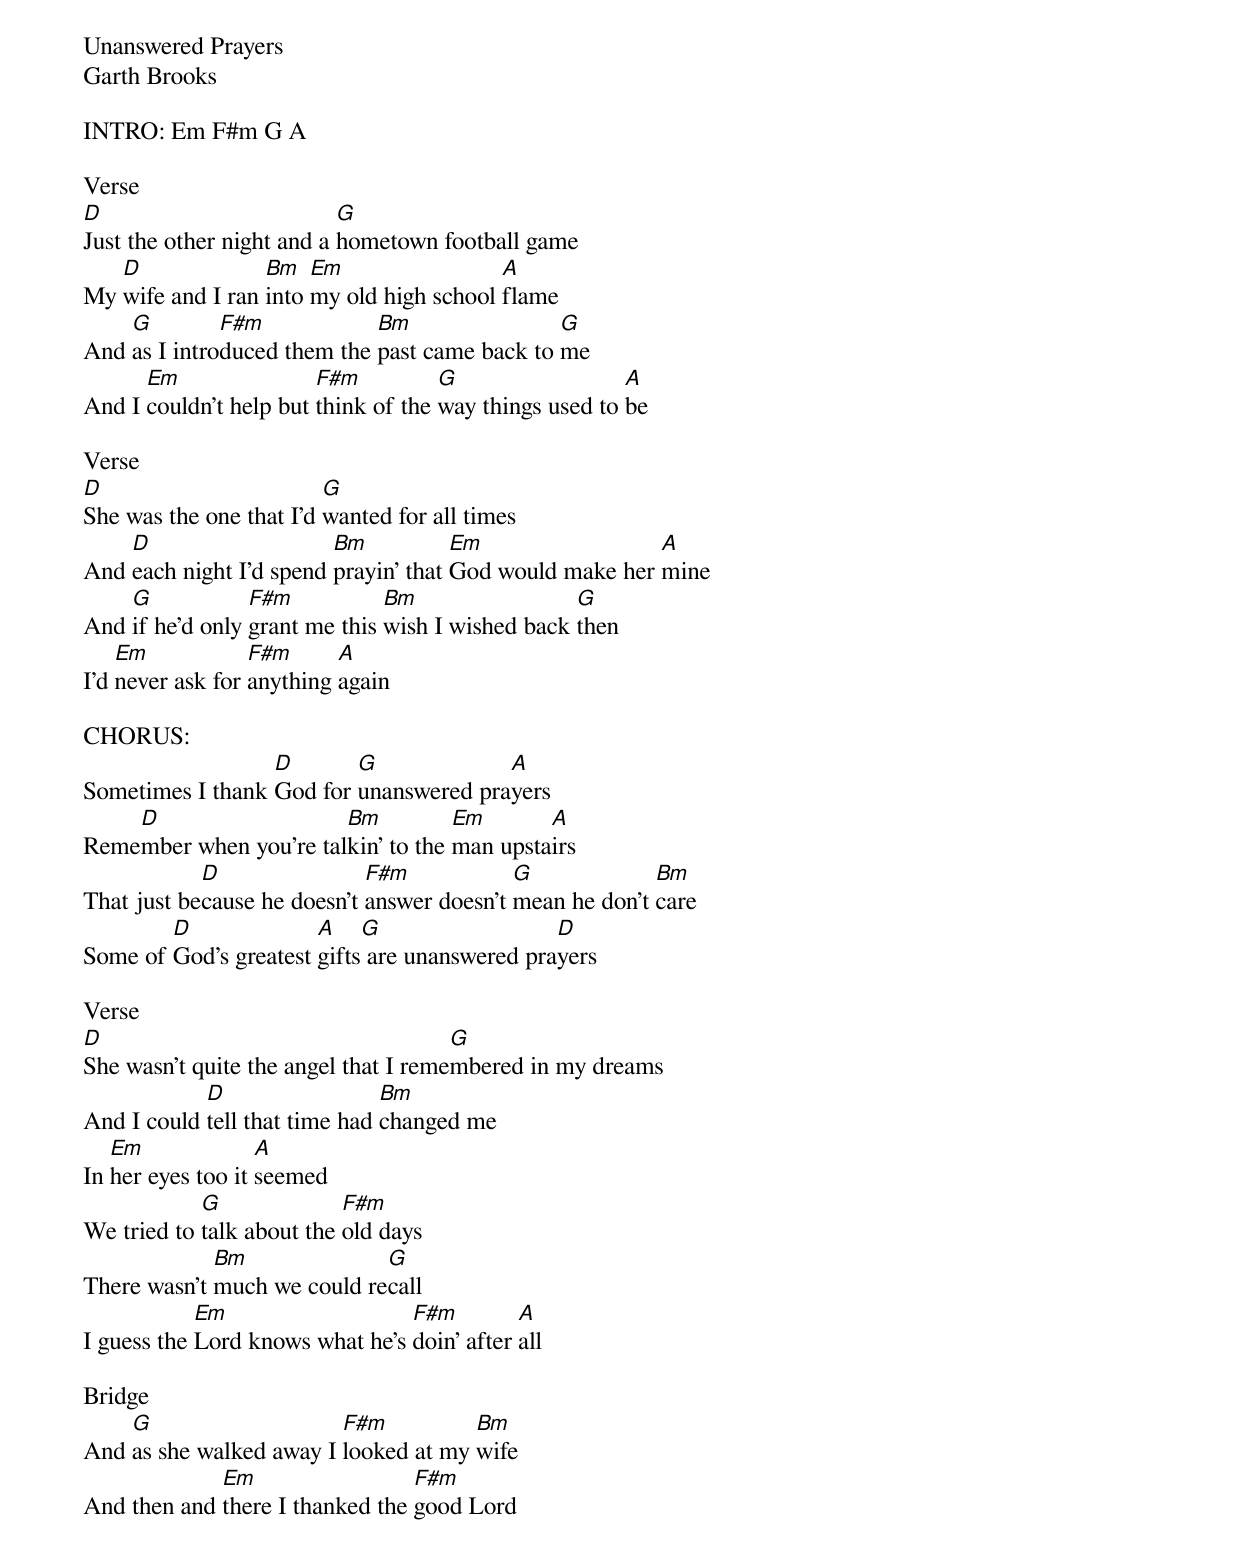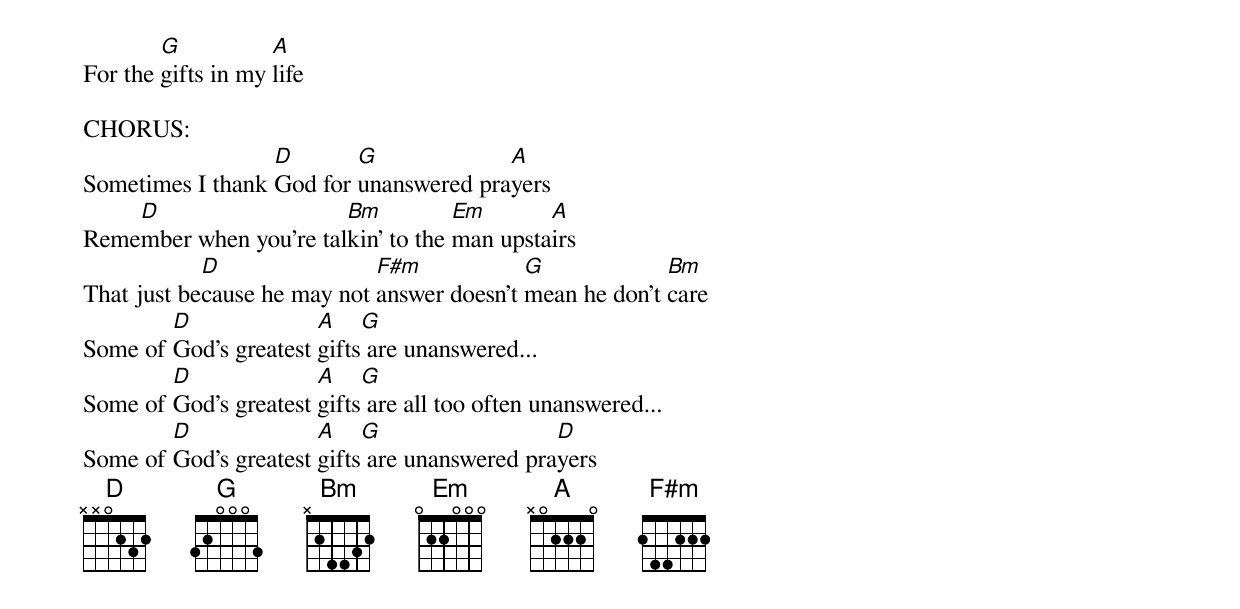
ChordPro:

Unanswered Prayers
Garth Brooks

INTRO: Em F#m G A

Verse
[D]Just the other night and a [G]hometown football game
My [D]wife and I ran [Bm]into [Em]my old high school [A]flame
And [G]as I intro[F#m]duced them the [Bm]past came back to [G]me
And I [Em]couldn't help but [F#m]think of the [G]way things used to [A]be

Verse
[D]She was the one that I'd [G]wanted for all times
And [D]each night I'd spend [Bm]prayin' that [Em]God would make her [A]mine
And [G]if he'd only [F#m]grant me this [Bm]wish I wished back [G]then
I'd [Em]never ask for [F#m]anything [A]again

CHORUS:
Sometimes I thank [D]God for [G]unanswered pra[A]yers
Reme[D]mber when you're tal[Bm]kin' to the [Em]man upsta[A]irs
That just be[D]cause he doesn't [F#m]answer doesn't [G]mean he don't [Bm]care
Some of [D]God's greatest [A]gifts[G] are unanswered pra[D]yers

Verse
[D]She wasn't quite the angel that I reme[G]mbered in my dreams
And I could [D]tell that time had [Bm]changed me
In [Em]her eyes too it [A]seemed
We tried to [G]talk about the [F#m]old days
There wasn't [Bm]much we could re[G]call
I guess the [Em]Lord knows what he's [F#m]doin' after [A]all

Bridge
And [G]as she walked away I [F#m]looked at my [Bm]wife
And then and [Em]there I thanked the [F#m]good Lord
For the [G]gifts in my [A]life

CHORUS:
Sometimes I thank [D]God for [G]unanswered pra[A]yers
Reme[D]mber when you're tal[Bm]kin' to the [Em]man upsta[A]irs
That just be[D]cause he may not [F#m]answer doesn't [G]mean he don't [Bm]care
Some of [D]God's greatest [A]gifts[G] are unanswered...
Some of [D]God's greatest [A]gifts[G] are all too often unanswered...
Some of [D]God's greatest [A]gifts[G] are unanswered pra[D]yers
